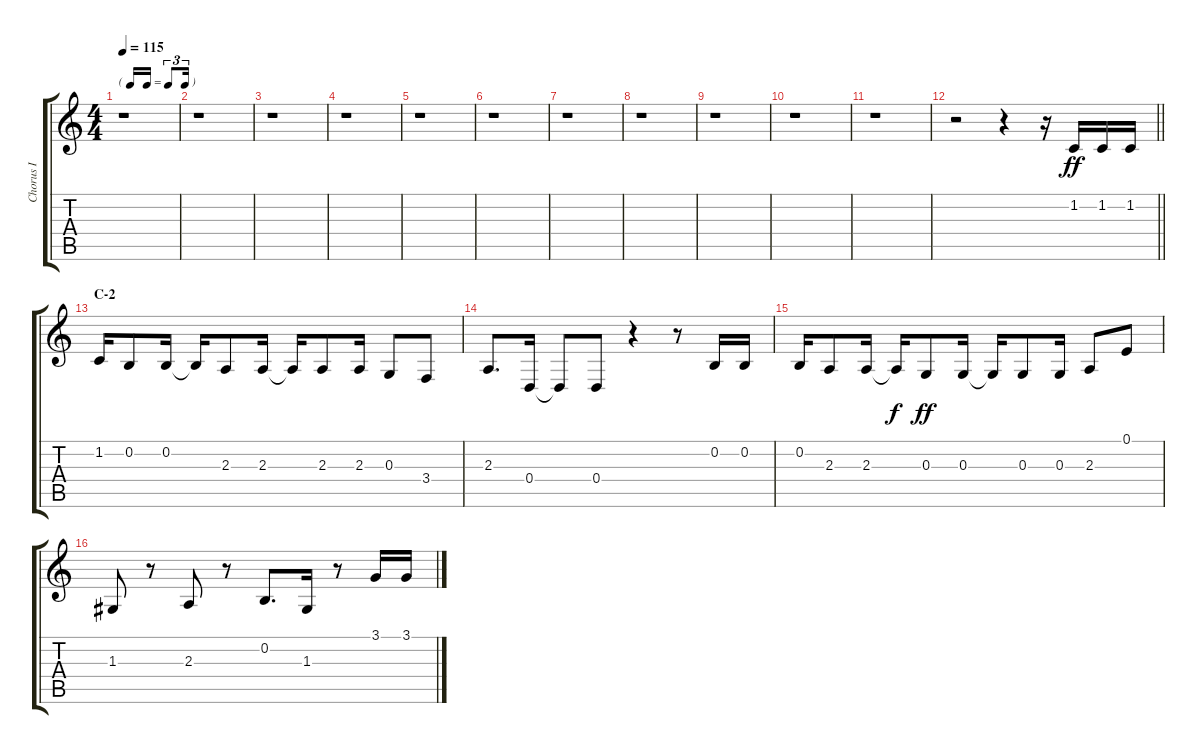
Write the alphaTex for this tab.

\track ("Chorus I" "Chorus I") {instrument voiceoohs}
\staff {score tabs}
\tuning (E4 B3 G3 D3 A2 E2) {hide}
\ts (4 4)
\tf triplet16th
\tempo 115
\clef g2
\ks c
r.1{dy ff} |
r.1 |
r.1 |
r.1 |
r.1 |
r.1 |
r.1 |
r.1 |
r.1 |
r.1 |
r.1 |
\barLineRight lightlight
r.2 r.4 r.16 1.2.16 1.2.16 1.2.16 |
\section ("" "C-2")
1.2.16 0.2.8 0.2.16 0.2{t}.16 2.3.8 2.3.16 2.3{t}.16 2.3.8 2.3.16 0.3.8 3.4.8 |
2.3.8{d} 0.4.16 0.4{t}.8 0.4.8 r.4 r.8 0.2.16 0.2.16 |
0.2.16 2.3.8 2.3.16 2.3{t}.16{dy f} 0.3.8{dy ff} 0.3.16 0.3{t}.16 0.3.8 0.3.16 2.3.8 0.1.8 |
1.3.8 r.8 2.3.8 r.8 0.2.8{d} 1.3.16 r.8 3.1.16 3.1.16
